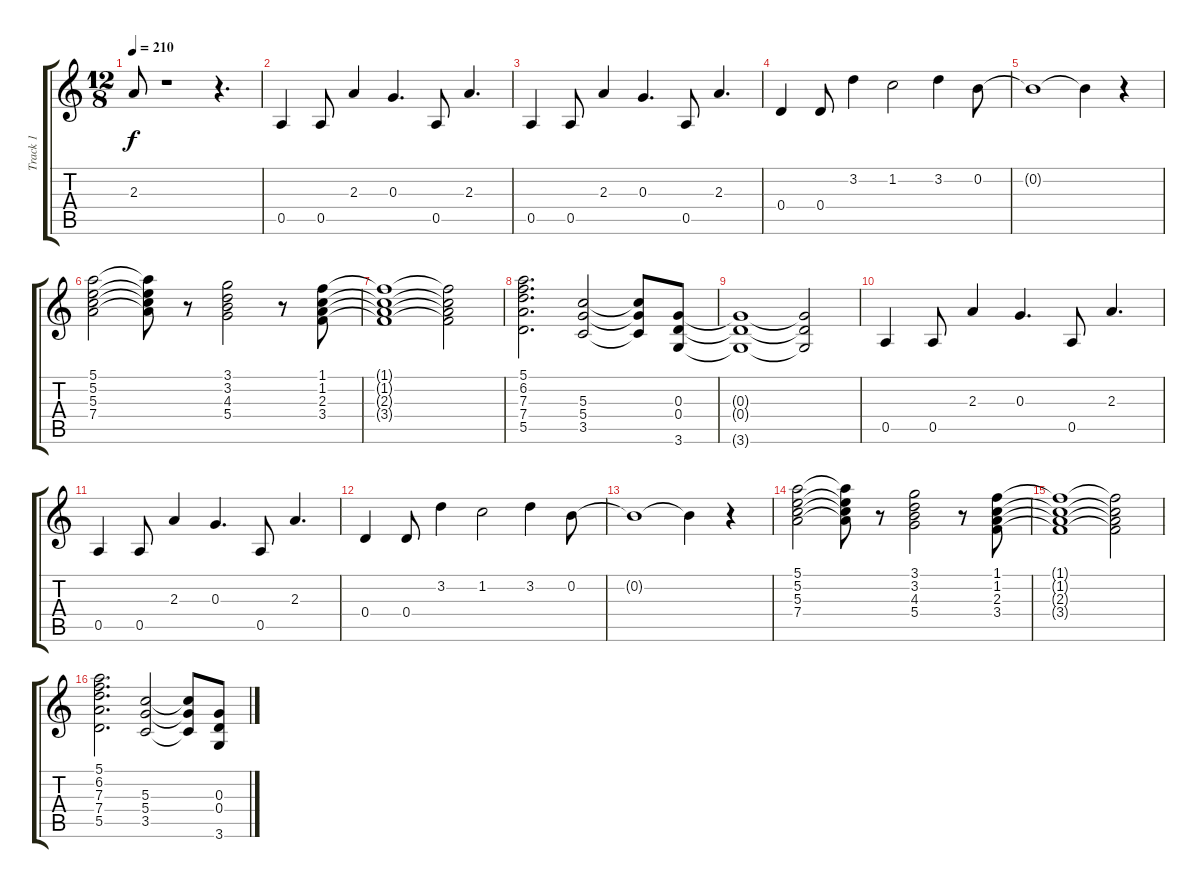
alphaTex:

\track ("Track 1" "Track 1") {instrument distortionguitar}
\staff {score tabs}
\tuning (E4 B3 G3 D3 A2 E2) {hide}
\ts (12 8)
\tempo 210
\clef g2
\ks c
2.3.8{dy f} r.1 r.4{d} |
0.5.4 0.5.8 2.3.4 0.3.4{d} 0.5.8 2.3.4{d} |
0.5.4 0.5.8 2.3.4 0.3.4{d} 0.5.8 2.3.4{d} |
0.4.4 0.4.8 3.2.4 1.2.2 3.2.4 0.2.8 |
0.2{t}.1 0.2{t}.4 r.4 |
(5.1 5.2 5.3 7.4).2 (5.1{t} 5.2{t} 5.3{t} 7.4{t}).8 r.8 (3.1 3.2 4.3 5.4).2 r.8 (1.1 1.2 2.3 3.4).8 |
(1.1{t} 1.2{t} 2.3{t} 3.4{t}).1 (1.1{t} 1.2{t} 2.3{t} 3.4{t}).2 |
(5.1 6.2 7.3 7.4 5.5).2{d} (5.3 5.4 3.5).2 (5.3{t} 5.4{t} 3.5{t}).8 (0.3 0.4 3.6).8 |
(0.3{t} 0.4{t} 3.6{t}).1 (0.3{t} 0.4{t} 3.6{t}).2 |
0.5.4 0.5.8 2.3.4 0.3.4{d} 0.5.8 2.3.4{d} |
0.5.4 0.5.8 2.3.4 0.3.4{d} 0.5.8 2.3.4{d} |
0.4.4 0.4.8 3.2.4 1.2.2 3.2.4 0.2.8 |
0.2{t}.1 0.2{t}.4 r.4 |
(5.1 5.2 5.3 7.4).2 (5.1{t} 5.2{t} 5.3{t} 7.4{t}).8 r.8 (3.1 3.2 4.3 5.4).2 r.8 (1.1 1.2 2.3 3.4).8 |
(1.1{t} 1.2{t} 2.3{t} 3.4{t}).1 (1.1{t} 1.2{t} 2.3{t} 3.4{t}).2 |
(5.1 6.2 7.3 7.4 5.5).2{d} (5.3 5.4 3.5).2 (5.3{t} 5.4{t} 3.5{t}).8 (0.3 0.4 3.6).8
